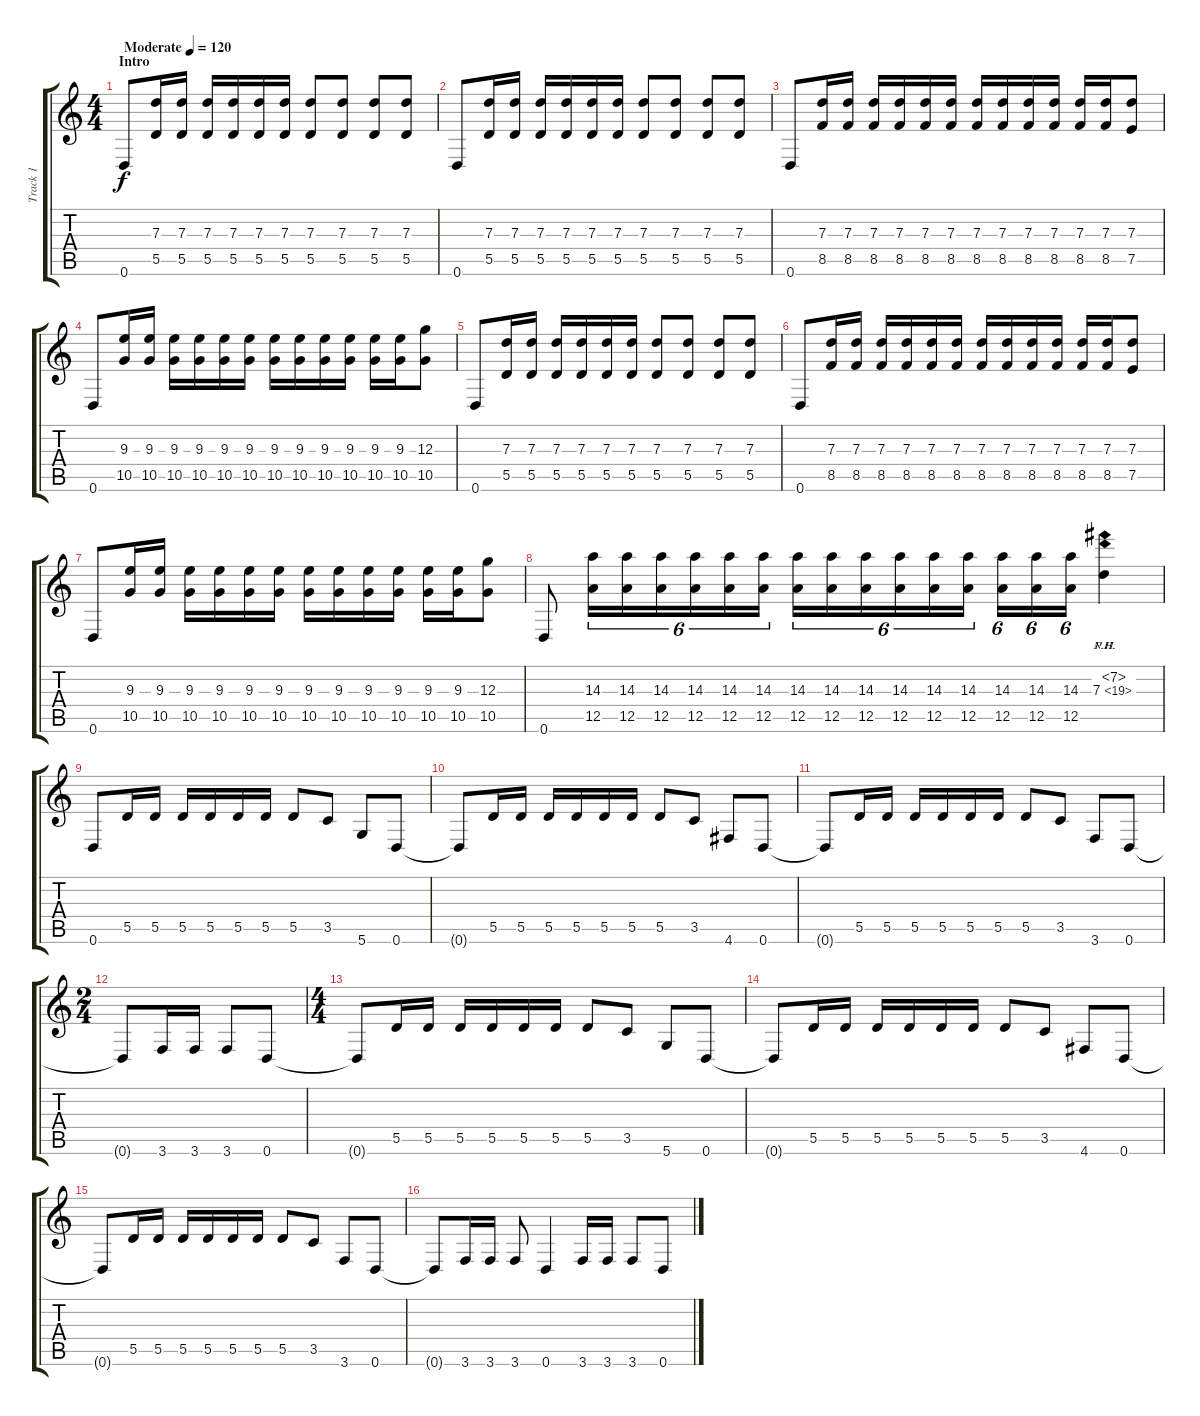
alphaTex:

\track ("Track 1" "Track 1") {instrument acousticguitarnylon}
\staff {score tabs}
\tuning (E4 B3 G3 D3 A2 D2) {hide}
\ts (4 4)
\section ("" "Intro")
\tempo (120 "Moderate")
\clef g2
\ks c
0.6.8{dy f instrument acousticguitarnylon} (7.3 5.5).16 (7.3 5.5).16 (7.3 5.5).16 (7.3 5.5).16 (7.3 5.5).16 (7.3 5.5).16 (7.3 5.5).8 (7.3 5.5).8 (7.3 5.5).8 (7.3 5.5).8 |
0.6.8 (7.3 5.5).16 (7.3 5.5).16 (7.3 5.5).16 (7.3 5.5).16 (7.3 5.5).16 (7.3 5.5).16 (7.3 5.5).8 (7.3 5.5).8 (7.3 5.5).8 (7.3 5.5).8 |
0.6.8 (7.3 8.5).16 (7.3 8.5).16 (7.3 8.5).16 (7.3 8.5).16 (7.3 8.5).16 (7.3 8.5).16 (7.3 8.5).16 (7.3 8.5).16 (7.3 8.5).16 (7.3 8.5).16 (7.3 8.5).16 (7.3 8.5).16 (7.3 7.5).8 |
0.6.8 (9.3 10.5).16 (9.3 10.5).16 (9.3 10.5).16 (9.3 10.5).16 (9.3 10.5).16 (9.3 10.5).16 (9.3 10.5).16 (9.3 10.5).16 (9.3 10.5).16 (9.3 10.5).16 (9.3 10.5).16 (9.3 10.5).16 (12.3 10.5).8 |
0.6.8 (7.3 5.5).16 (7.3 5.5).16 (7.3 5.5).16 (7.3 5.5).16 (7.3 5.5).16 (7.3 5.5).16 (7.3 5.5).8 (7.3 5.5).8 (7.3 5.5).8 (7.3 5.5).8 |
0.6.8 (7.3 8.5).16 (7.3 8.5).16 (7.3 8.5).16 (7.3 8.5).16 (7.3 8.5).16 (7.3 8.5).16 (7.3 8.5).16 (7.3 8.5).16 (7.3 8.5).16 (7.3 8.5).16 (7.3 8.5).16 (7.3 8.5).16 (7.3 7.5).8 |
0.6.8 (9.3 10.5).16 (9.3 10.5).16 (9.3 10.5).16 (9.3 10.5).16 (9.3 10.5).16 (9.3 10.5).16 (9.3 10.5).16 (9.3 10.5).16 (9.3 10.5).16 (9.3 10.5).16 (9.3 10.5).16 (9.3 10.5).16 (12.3 10.5).8 |
0.6.8 (14.3 12.5).16{tu (6 4)} (14.3 12.5).16{tu (6 4)} (14.3 12.5).16{tu (6 4)} (14.3 12.5).16{tu (6 4)} (14.3 12.5).16{tu (6 4)} (14.3 12.5).16{tu (6 4) beam splitsecondary} (14.3 12.5).16{tu (6 4)} (14.3 12.5).16{tu (6 4)} (14.3 12.5).16{tu (6 4)} (14.3 12.5).16{tu (6 4)} (14.3 12.5).16{tu (6 4)} (14.3 12.5).16{tu (6 4) beam splitsecondary} (14.3 12.5).16{tu (6 4)} (14.3 12.5).16{tu (6 4)} (14.3 12.5).16{tu (6 4)} (7.2{nh} 7.3{ph 12}).4 |
0.6.8 5.5.16 5.5.16 5.5.16 5.5.16 5.5.16 5.5.16 5.5.8 3.5.8 5.6.8 0.6.8 |
0.6{t}.8 5.5.16 5.5.16 5.5.16 5.5.16 5.5.16 5.5.16 5.5.8 3.5.8 4.6.8 0.6.8 |
0.6{t}.8 5.5.16 5.5.16 5.5.16 5.5.16 5.5.16 5.5.16 5.5.8 3.5.8 3.6.8 0.6.8 |
\ts (2 4)
0.6{t}.8 3.6.16 3.6.16 3.6.8 0.6.8 |
\ts (4 4)
0.6{t}.8 5.5.16 5.5.16 5.5.16 5.5.16 5.5.16 5.5.16 5.5.8 3.5.8 5.6.8 0.6.8 |
0.6{t}.8 5.5.16 5.5.16 5.5.16 5.5.16 5.5.16 5.5.16 5.5.8 3.5.8 4.6.8 0.6.8 |
0.6{t}.8 5.5.16 5.5.16 5.5.16 5.5.16 5.5.16 5.5.16 5.5.8 3.5.8 3.6.8 0.6.8 |
0.6{t}.8 3.6.16 3.6.16 3.6.8 0.6.4 3.6.16 3.6.16 3.6.8 0.6.8
